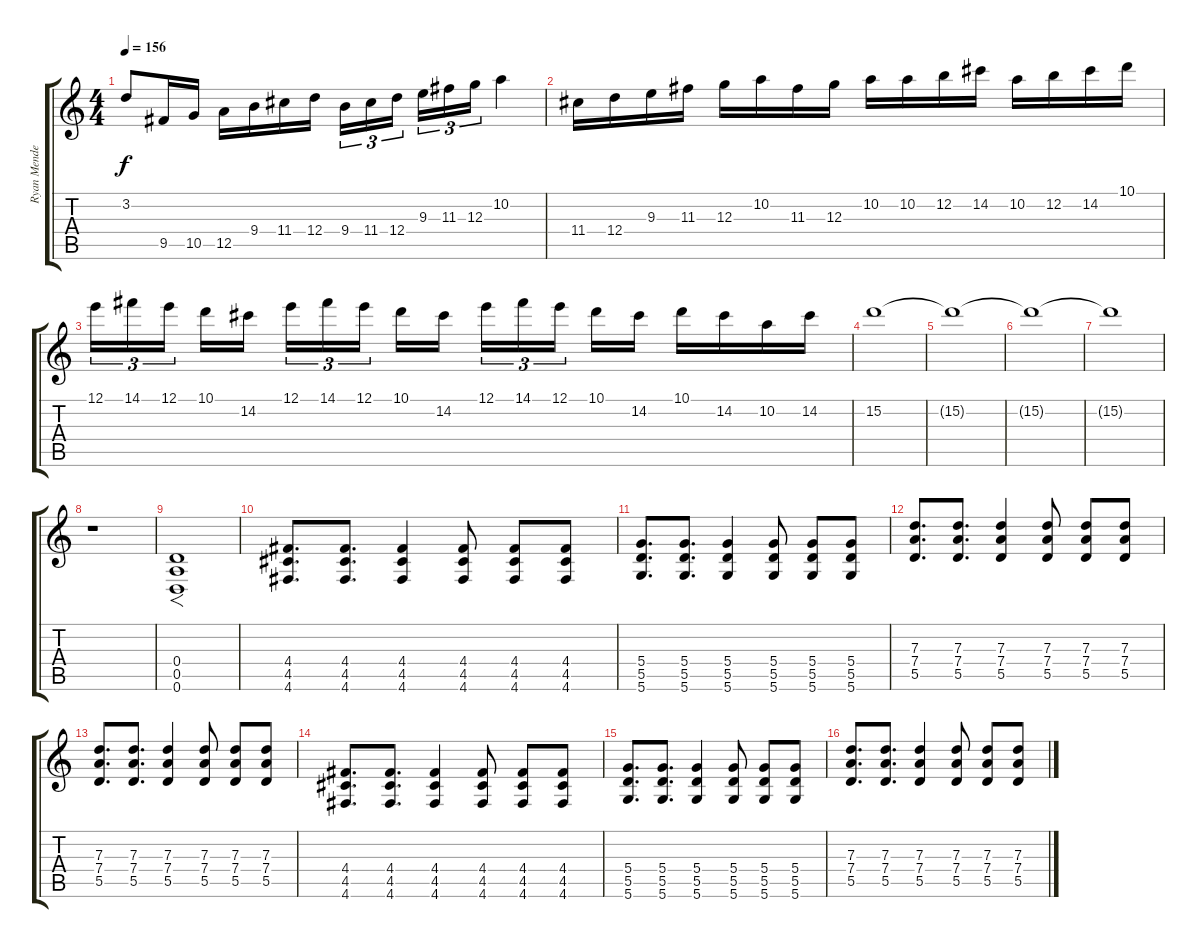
\track ("Ryan Mendez" "Ryan Mende") {instrument overdrivenguitar}
\staff {score tabs}
\tuning (E4 B3 G3 D3 A2 D2) {hide}
\ts (4 4)
\tempo 156
\clef g2
\ks c
3.2{t}.8{dy f} 9.5.16 10.5.16 12.5.16 9.4.16 11.4.16 12.4.16 9.4.16{tu (3 2)} 11.4.16{tu (3 2)} 12.4.16{tu (3 2)} 9.3.16{tu (3 2)} 11.3.16{tu (3 2)} 12.3.16{tu (3 2)} 10.2.4 |
11.4.16 12.4.16 9.3.16 11.3.16 12.3.16 10.2.16 11.3.16 12.3.16 10.2.16 10.2.16 12.2.16 14.2.16 10.2.16 12.2.16 14.2.16 10.1.16 |
12.1.16{tu (3 2)} 14.1.16{tu (3 2)} 12.1.16{tu (3 2)} 10.1.16 14.2.16 12.1.16{tu (3 2)} 14.1.16{tu (3 2)} 12.1.16{tu (3 2)} 10.1.16 14.2.16 12.1.16{tu (3 2)} 14.1.16{tu (3 2)} 12.1.16{tu (3 2)} 10.1.16 14.2.16 10.1.16 14.2.16 10.2.16 14.2.16 |
15.2.1 |
15.2{t}.1 |
15.2{t}.1 |
15.2{t}.1 |
r.1 |
(0.4 0.5 0.6).1{f} |
(4.4 4.5 4.6).8{d} (4.4 4.5 4.6).8{d} (4.4 4.5 4.6).4 (4.4 4.5 4.6).8 (4.4 4.5 4.6).8 (4.4 4.5 4.6).8 |
(5.4 5.5 5.6).8{d} (5.4 5.5 5.6).8{d} (5.4 5.5 5.6).4 (5.4 5.5 5.6).8 (5.4 5.5 5.6).8 (5.4 5.5 5.6).8 |
(7.3 7.4 5.5).8{d} (7.3 7.4 5.5).8{d} (7.3 7.4 5.5).4 (7.3 7.4 5.5).8 (7.3 7.4 5.5).8 (7.3 7.4 5.5).8 |
(7.3 7.4 5.5).8{d} (7.3 7.4 5.5).8{d} (7.3 7.4 5.5).4 (7.3 7.4 5.5).8 (7.3 7.4 5.5).8 (7.3 7.4 5.5).8 |
(4.4 4.5 4.6).8{d} (4.4 4.5 4.6).8{d} (4.4 4.5 4.6).4 (4.4 4.5 4.6).8 (4.4 4.5 4.6).8 (4.4 4.5 4.6).8 |
(5.4 5.5 5.6).8{d} (5.4 5.5 5.6).8{d} (5.4 5.5 5.6).4 (5.4 5.5 5.6).8 (5.4 5.5 5.6).8 (5.4 5.5 5.6).8 |
(7.3 7.4 5.5).8{d} (7.3 7.4 5.5).8{d} (7.3 7.4 5.5).4 (7.3 7.4 5.5).8 (7.3 7.4 5.5).8 (7.3 7.4 5.5).8
